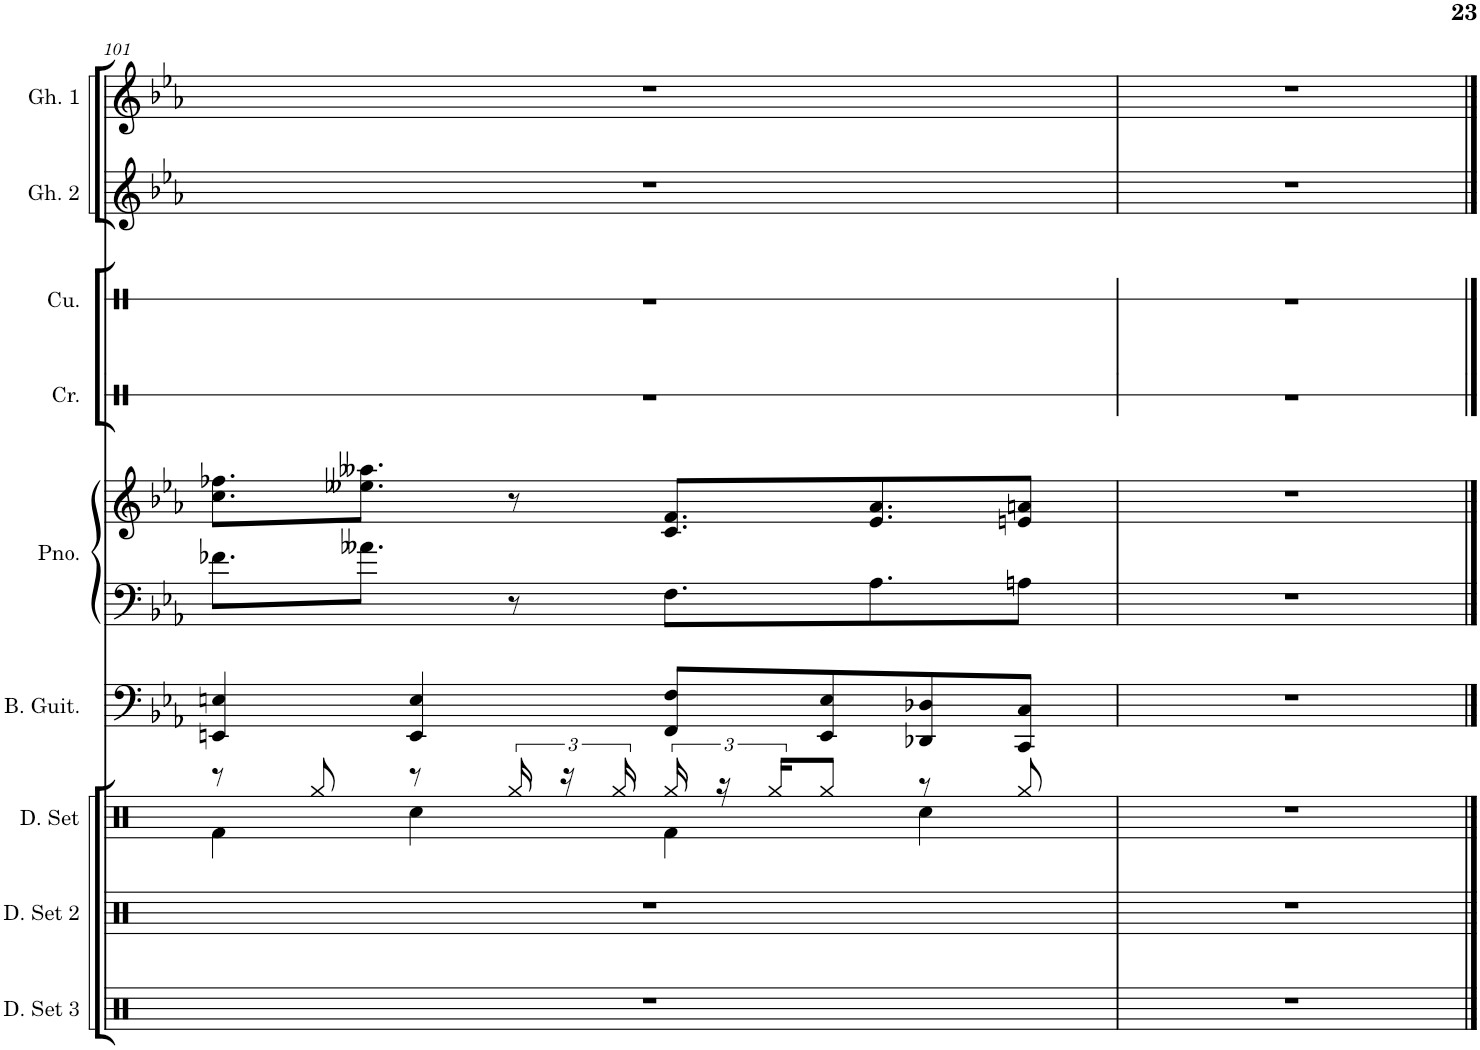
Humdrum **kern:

**kern	**kern	**kern	**kern	**kern	**kern	**kern	**kern	**kern	**kern
*part9	*part8	*part7	*part6	*part5	*part5	*part4	*part3	*part2	*part1
*staff10	*staff9	*staff8	*staff7	*staff6	*staff5	*staff4	*staff3	*staff2	*staff1
*I"Drumset 3	*I"Drumset 2	*I"Drumset	*I"Bass Guitar	*I"Piano	*	*I"Crow	*I"Cuica	*I"Ghost 2	*I"Ghost 1
*I'D. Set 3	*I'D. Set 2	*I'D. Set	*I'B. Guit.	*I'Pno.	*	*I'Cr.	*I'Cu.	*I'Gh. 2	*I'Gh. 1
!!LO:PB:g=z
*clefX	*clefX	*clefX	*clefF4	*clefF4	*clefG2	*clefX	*clefX	*clefG2	*clefG2
*	*	*	*Trd7c12	*	*	*	*	*	*
*k[]	*k[]	*k[]	*k[b-e-a-]	*k[b-e-a-]	*k[b-e-a-]	*k[]	*k[]	*k[b-e-a-]	*k[b-e-a-]
*M4/4	*M4/4	*M4/4	*M4/4	*M4/4	*M4/4	*M4/4	*M4/4	*M4/4	*M4/4
=101	=101	=101	=101	=101	=101	=101	=101	=101	=101
*	*	*^	*	*	*	*	*	*	*
1r	1r	8r	4Rf\	4EEn/ 4En/	8.f-X\L	8.cc\ 8.ff-X\L	1r	1r	1r	1r
.	.	8Rgg/	.	.	.	.	.	.	.	.
.	.	.	.	.	8.a--X\J	8.ee--X\ 8.aa--X\J	.	.	.	.
.	.	8r	4Rcc\	4EE/ 4E/	.	.	.	.	.	.
.	.	24Rgg/	.	.	8r	8r	.	.	.	.
.	.	24r	.	.	.	.	.	.	.	.
.	.	24Rgg/	.	.	.	.	.	.	.	.
.	.	24Rgg/	4Rf\	8FF/ 8F/L	8.F\L	8.c/ 8.f/L	.	.	.	.
.	.	24r	.	.	.	.	.	.	.	.
.	.	24Rgg/KL	.	.	.	.	.	.	.	.
.	.	8Rgg/J	.	8EE/ 8E/	.	.	.	.	.	.
.	.	.	.	.	8.A-\	8.e-/ 8.a-/	.	.	.	.
.	.	8r	4Rcc\	8DD-X/ 8D-X/	.	.	.	.	.	.
.	.	8Rgg/	.	8CC/ 8C/J	8An\J	8en/ 8an/J	.	.	.	.
*	*	*v	*v	*	*	*	*	*	*	*
=102	=102	=102	=102	=102	=102	=102	=102	=102	=102
1r	1r	1r	1r	1r	1r	1r	1r	1r	1r
==	==	==	==	==	==	==	==	==	==
*-	*-	*-	*-	*-	*-	*-	*-	*-	*-
